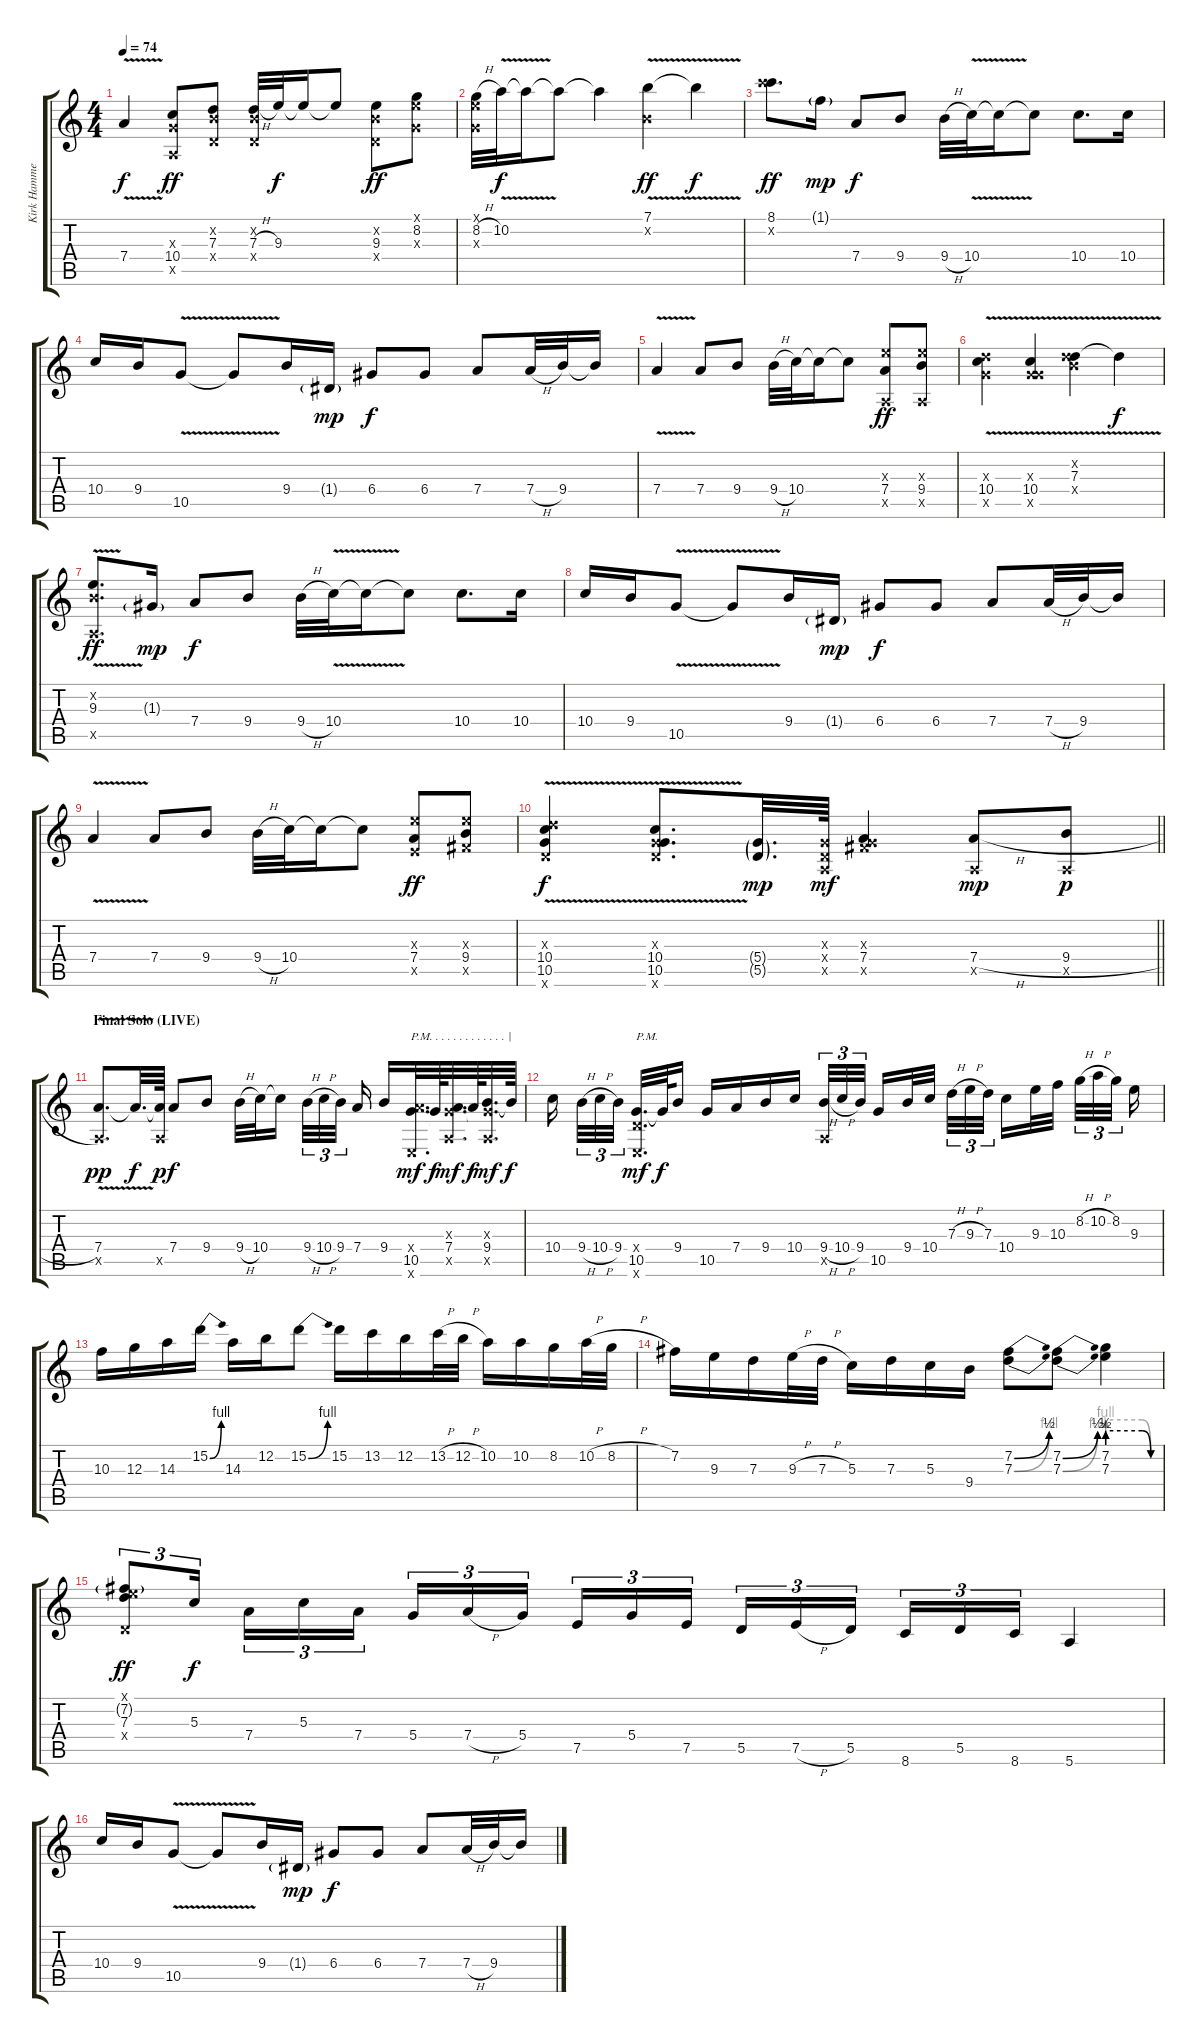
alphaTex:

\track ("Kirk Hammett" "Kirk Hamme") {instrument electricguitarclean}
\staff {score tabs}
\tuning (E4 B3 G3 D3 A2 E2) {hide}
\ts (4 4)
\tempo 74
\clef g2
\ks c
7.4{v}.4{dy f} (0.3{x} 10.4 0.5{x}).8{dy ff instrument distortionguitar} (0.2{x} 7.3 0.4{x}).8 (0.2{x} 7.3{h} 0.4{x}).32 9.3.32{dy f} 9.3{t}.16 9.3{t}.8 (0.2{x} 9.3 0.4{x}).8{dy ff} (0.1{x} 8.2 0.3{x}).8 |
(0.1{x} 8.2{h} 0.3{x}).32 10.2{v}.32{dy f} 10.2{t}.16 10.2{t}.8 10.2{t}.4 (7.1{v} 0.2{v x}).4{dy ff} 7.1{t}.4{dy f} |
(8.1 13.2{x}).8{d dy ff} 1.1{g}.16{dy mp} 7.4.8{dy f instrument electricguitarclean} 9.4.8 9.4{h}.32 10.4{v}.32 10.4{t}.16 10.4{t}.8 10.4.8{d} 10.4.16 |
10.4.16 9.4.16 10.5{v}.8 10.5{t}.8 9.4.16 1.4{g}.16{dy mp} 6.4.8{dy f} 6.4.8 7.4.8 7.4{h}.32 9.4.32 9.4{t}.16 |
7.4{v}.4 7.4.8 9.4.8 9.4{h}.32 10.4.32 10.4{t}.16 10.4{t}.8 (9.3{x} 7.4 0.5{x}).8{dy ff instrument distortionguitar} (9.3{x} 9.4 0.5{x}).8 |
(7.3{v x} 10.4{v} 10.5{v x}).4 (0.3{v x} 10.4{v} 10.5{v x}).4 (0.2{v x} 7.3{v} 12.4{v x}).4 7.3{t}.4{dy f} |
(0.2{v x} 9.3{v} 0.5{v x}).8{d dy ff} 1.3{g}.16{dy mp} 7.4.8{dy f instrument electricguitarclean} 9.4.8 9.4{h}.32 10.4{v}.32 10.4{t}.16 10.4{t}.8 10.4.8{d} 10.4.16 |
10.4.16 9.4.16 10.5{v}.8 10.5{t}.8 9.4.16 1.4{g}.16{dy mp} 6.4.8{dy f} 6.4.8 7.4.8 7.4{h}.32 9.4.32 9.4{t}.16 |
7.4{v}.4 7.4.8 9.4.8 9.4{h}.32 10.4.32 10.4{t}.16 10.4{t}.8 (9.3{x} 7.4 7.5{x}).8{dy ff instrument distortionguitar} (9.3{x} 9.4 9.5{x}).8 |
\barLineRight lightlight
(7.3{v x} 10.4{v} 10.5{v} 10.6{v x}).4{dy f} (0.3{v x} 10.4{v} 10.5{v} 10.6{v x}).8{d} (5.4{g} 5.5{g}).32{d dy mp} (0.3{x} 0.4{x} 0.5{x}).64{dy mf} (0.3{x} 7.4 9.5{x}).4 (7.4{h} 0.5{x}).8{dy mp} (9.4{h} 0.5{x}).8{dy p} |
\section ("" "Final Solo (LIVE)")
(7.4{v} 0.5{v x}).8{d dy pp} 7.4{t}.32{d dy f} (7.4{t} 0.5{x}).64{dy p} 7.4.8{dy f instrument distortionguitar} 9.4.8 9.4{h}.32 10.4.32 10.4{t}.16{beam splitsecondary} 9.4{h}.32{tu (3 2)} 10.4{h}.32{tu (3 2)} 9.4.32{tu (3 2) beam splitsecondary} 7.4.16 9.4.16 (7.4{x} 10.5 0.6{x}).32{d txt "P.M. . . . . . . . . . . . . |" dy mf} 10.5{t}.64{dy f} (0.3{x} 7.4 0.5{x}).32{d dy mf} 7.4{t}.64{dy f} (0.3{x} 9.4 0.5{x}).32{d dy mf} 9.4{t}.64{dy f} |
10.4.16{beam splitsecondary} 9.4{h}.32{tu (3 2)} 10.4{h}.32{tu (3 2)} 9.4.32{tu (3 2) beam splitsecondary} (0.4{x} 10.5 0.6{x}).32{d txt "P.M." dy mf} 10.5{t}.64{dy f} 9.4.16 10.5.16 7.4.16 9.4.16 10.4.16 (9.4{h} 0.5{x}).32{tu (3 2)} 10.4{h}.32{tu (3 2)} 9.4.32{tu (3 2) beam splitsecondary} 10.5.16 9.4.32 10.4.32{beam splitsecondary} 7.3{h}.32{tu (3 2)} 9.3{h}.32{tu (3 2)} 7.3.32{tu (3 2)} 10.4.16 9.3.32 10.3.32{beam splitsecondary} 8.2{h}.32{tu (3 2)} 10.2{h}.32{tu (3 2)} 8.2.32{tu (3 2) beam splitsecondary} 9.3.16 |
10.3.16 12.3.16 14.3.16 15.2{be (bend 0 0 60 4)}.16 14.3.16 12.2.16 15.2{be (bend 0 0 60 4)}.8 15.2.16 13.2.16 12.2.16 13.2{h}.32 12.2{h}.32 10.2.16 10.2.16 8.2.16 10.2{h}.32 8.2{h}.32 |
7.2.16 9.3.16 7.3.16 9.3{h}.32 7.3{h}.32 5.3.16 7.3.16 5.3.16 9.4.16 (7.2{be (bend 0 0 60 2)} 7.3{be (bend 0 0 60 4)}).8 (7.2{be (bend 0 0 60 2)} 7.3{be (bend 0 0 60 4)}).8 (7.2{be (custom 0 2 40 2 50 0 60 0)} 7.3{be (custom 0 4 40 4 50 0 60 0)}).4 |
(0.1{x} 7.2{g} 7.3 0.4{x}).8{tu (3 2) dy ff} 5.3.16{tu (3 2) dy f beam splitsecondary} 7.4.16{tu (3 2)} 5.3.16{tu (3 2)} 7.4.16{tu (3 2)} 5.4.16{tu (3 2)} 7.4{h}.16{tu (3 2)} 5.4.16{tu (3 2) beam splitsecondary} 7.5.16{tu (3 2)} 5.4.16{tu (3 2)} 7.5.16{tu (3 2)} 5.5.16{tu (3 2)} 7.5{h}.16{tu (3 2)} 5.5.16{tu (3 2) beam splitsecondary} 8.6.16{tu (3 2)} 5.5.16{tu (3 2)} 8.6.16{tu (3 2)} 5.6.4 |
10.4.16{instrument electricguitarclean} 9.4.16 10.5{v}.8 10.5{t}.8 9.4.16 1.4{g}.16{dy mp} 6.4.8{dy f} 6.4.8 7.4.8 7.4{h}.32 9.4.32 9.4{t}.16
